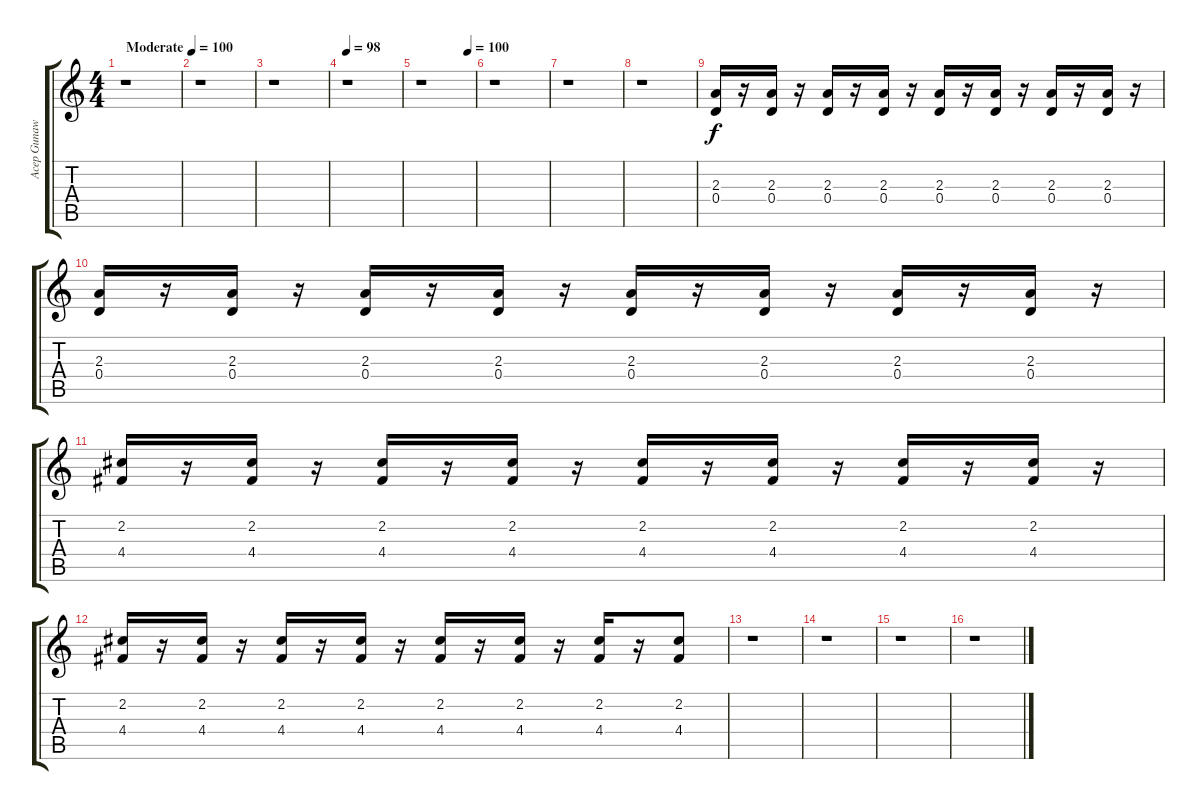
\track ("Acep Gunawan Dist" "Acep Gunaw") {instrument distortionguitar}
\staff {score tabs}
\tuning (E4 B3 G3 D3 A2 E2) {hide}
\ts (4 4)
\tempo (100 "Moderate")
\clef g2
\ks c
r.1{dy f instrument distortionguitar} |
r.1 |
r.1 |
\tempo 98
r.1 |
\tempo (100 0.875)
r.1 |
r.1 |
r.1 |
r.1 |
(2.3 0.4).16{volume 12} r.16 (2.3 0.4).16 r.16 (2.3 0.4).16 r.16 (2.3 0.4).16 r.16 (2.3 0.4).16 r.16 (2.3 0.4).16 r.16 (2.3 0.4).16 r.16 (2.3 0.4).16 r.16 |
(2.3 0.4).16 r.16 (2.3 0.4).16 r.16 (2.3 0.4).16 r.16 (2.3 0.4).16 r.16 (2.3 0.4).16 r.16 (2.3 0.4).16 r.16 (2.3 0.4).16 r.16 (2.3 0.4).16 r.16 |
(2.2 4.4).16 r.16 (2.2 4.4).16 r.16 (2.2 4.4).16 r.16 (2.2 4.4).16 r.16 (2.2 4.4).16 r.16 (2.2 4.4).16 r.16 (2.2 4.4).16 r.16 (2.2 4.4).16 r.16 |
(2.2 4.4).16 r.16 (2.2 4.4).16 r.16 (2.2 4.4).16 r.16 (2.2 4.4).16 r.16 (2.2 4.4).16 r.16 (2.2 4.4).16 r.16 (2.2 4.4).16 r.16 (2.2 4.4).8 |
r.1 |
r.1 |
r.1 |
r.1
